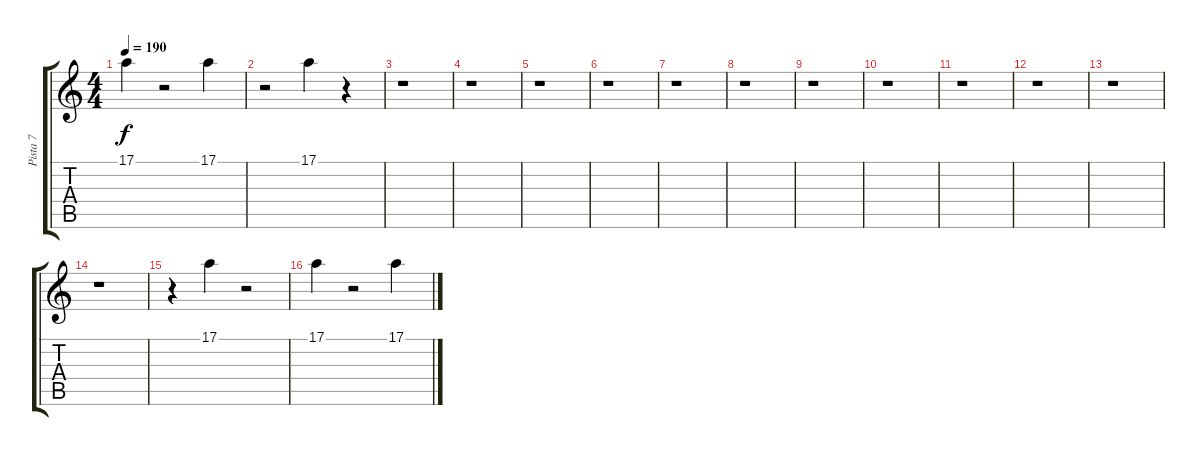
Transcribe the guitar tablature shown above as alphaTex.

\track ("Pista 7" "Pista 7") {instrument tubularbells}
\staff {score tabs}
\tuning (E4 B3 G3 D3 A2 E2) {hide}
\ts (4 4)
\tempo 190
\clef g2
\ks c
17.1.4{dy f} r.2 17.1.4 |
r.2 17.1.4 r.4 |
r.1 |
r.1 |
r.1 |
r.1 |
r.1 |
r.1 |
r.1 |
r.1 |
r.1 |
r.1 |
r.1 |
r.1 |
r.4 17.1.4 r.2 |
17.1.4 r.2 17.1.4
